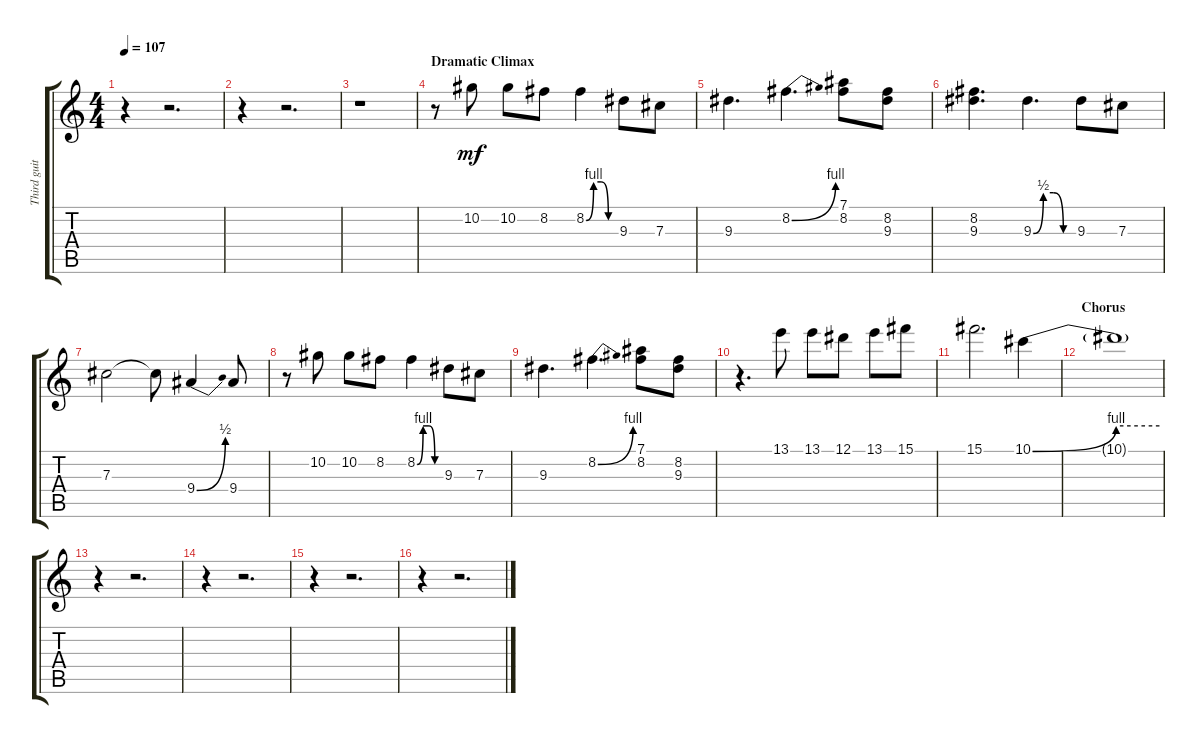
\track ("Third guitar voice" "Third guit") {instrument distortionguitar}
\staff {score tabs}
\tuning (Eb4 Bb3 Gb3 Db3 Ab2 Eb2) {hide}
\ts (4 4)
\tempo 107
\clef g2
\ks c
r.4{dy mf} r.2{d} |
r.4 r.2{d} |
r.1 |
\section ("" "Dramatic Climax")
r.8 10.2.8 10.2.8 8.2.8 8.2{be (custom 0 0 15 4 30 4 45 0 60 0)}.4 9.3.8 7.3.8 |
9.3.4{d} 8.2{be (bend 0 0 60 4)}.4{d} (7.1 8.2).8 (8.2 9.3).8 |
(8.2 9.3).4{d} 9.3{be (custom 0 0 15 2 30 2 45 0 60 0)}.4{d} 9.3.8 7.3.8 |
7.3.2 7.3{t}.8 9.4{be (bend 0 0 60 2)}.4 9.4.8 |
r.8 10.2.8 10.2.8 8.2.8 8.2{be (custom 0 0 15 4 30 4 45 0 60 0)}.4 9.3.8 7.3.8 |
9.3.4{d} 8.2{be (bend 0 0 60 4)}.4{d} (7.1 8.2).8 (8.2 9.3).8 |
r.4{d} 13.1.8 13.1.8 12.1.8 13.1.8 15.1.8 |
15.1.2{d} 10.1{be (bend 0 0 60 4)}.4 |
\section ("" "Chorus")
10.1{be (hold 0 4 60 4) t}.1 |
r.4 r.2{d} |
r.4 r.2{d} |
r.4 r.2{d} |
r.4 r.2{d}
